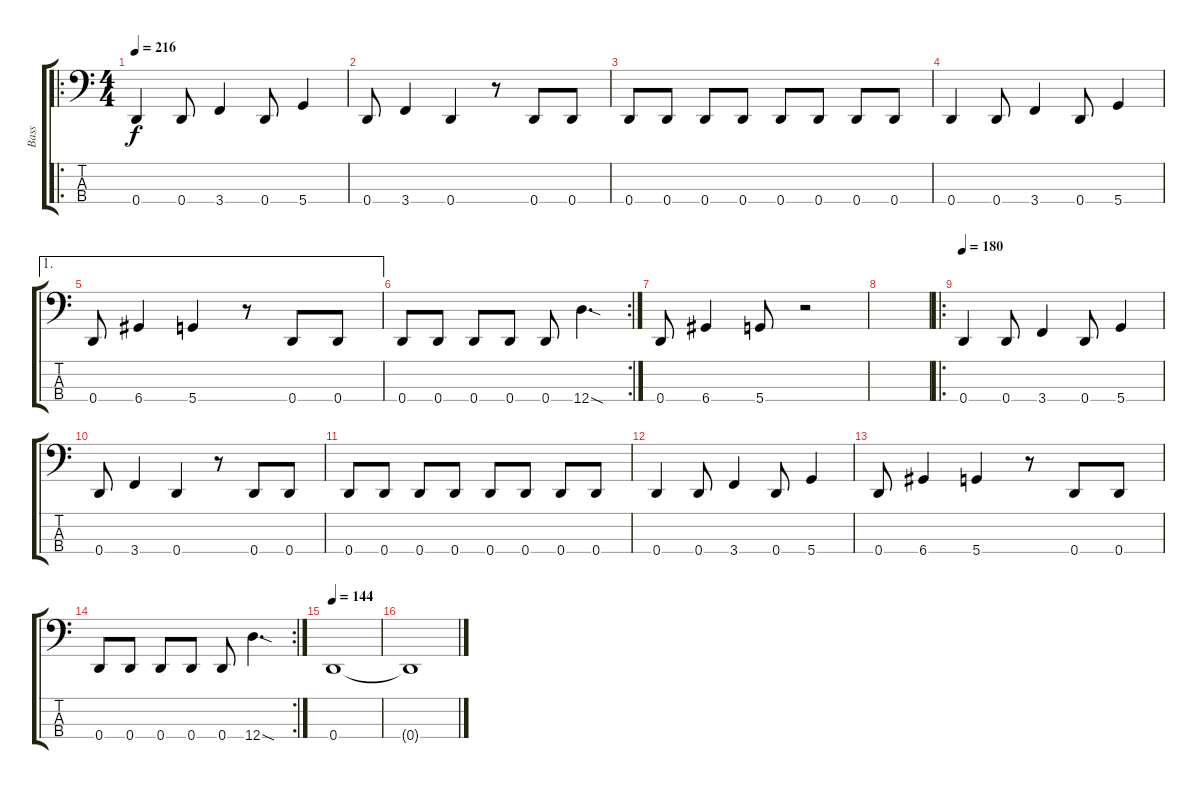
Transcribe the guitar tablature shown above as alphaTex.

\track ("Bass" "Bass") {instrument electricbasspick}
\staff {score tabs}
\tuning (G2 D2 A1 D1) {hide}
\ro
\ts (4 4)
\tempo 216
\clef f4
\ks c
0.4.4{dy f} 0.4.8 3.4.4 0.4.8 5.4.4 |
0.4.8 3.4.4 0.4.4 r.8 0.4.8 0.4.8 |
0.4.8 0.4.8 0.4.8 0.4.8 0.4.8 0.4.8 0.4.8 0.4.8 |
0.4.4 0.4.8 3.4.4 0.4.8 5.4.4 |
\ae 1
0.4.8 6.4.4 5.4.4 r.8 0.4.8 0.4.8 |
\rc 2
0.4.8 0.4.8 0.4.8 0.4.8 0.4.8 12.4{sod}.4{d} |
0.4.8 6.4.4 5.4.8 r.2 |
|
\ro
\tempo 180
0.4.4 0.4.8 3.4.4 0.4.8 5.4.4 |
0.4.8 3.4.4 0.4.4 r.8 0.4.8 0.4.8 |
0.4.8 0.4.8 0.4.8 0.4.8 0.4.8 0.4.8 0.4.8 0.4.8 |
0.4.4 0.4.8 3.4.4 0.4.8 5.4.4 |
0.4.8 6.4.4 5.4.4 r.8 0.4.8 0.4.8 |
\rc 2
0.4.8 0.4.8 0.4.8 0.4.8 0.4.8 12.4{sod}.4{d} |
\tempo 144
0.4.1 |
0.4{t}.1
